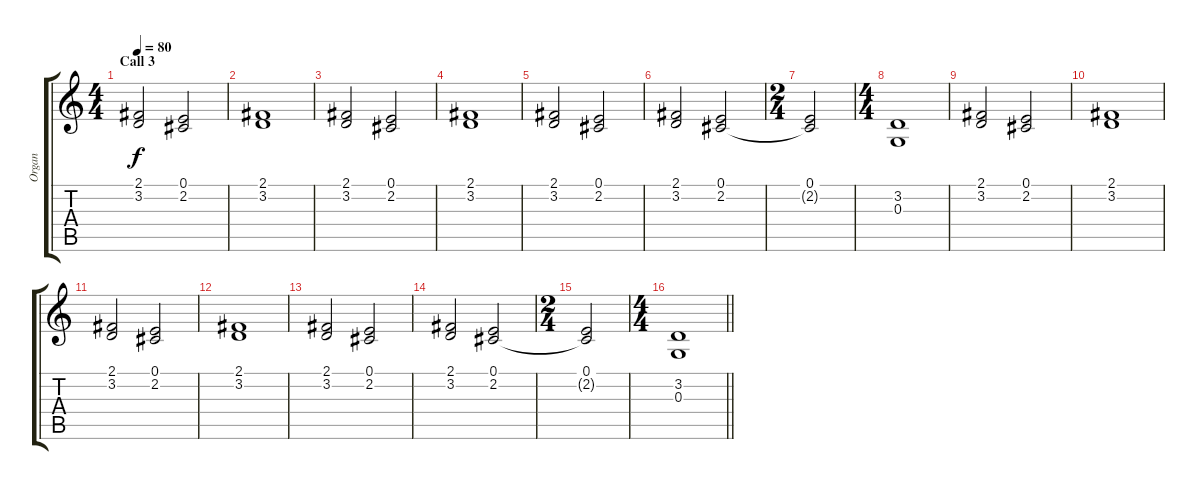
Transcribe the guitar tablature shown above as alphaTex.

\track ("Organ" "Organ") {instrument percussiveorgan}
\staff {score tabs}
\tuning (E4 B3 G3 D3 A2 E2) {hide}
\ts (4 4)
\section ("" "Call 3")
\tempo 80
\clef g2
\ks c
(2.1 3.2).2{dy f} (0.1 2.2).2 |
(2.1 3.2).1 |
(2.1 3.2).2 (0.1 2.2).2 |
(2.1 3.2).1 |
(2.1 3.2).2 (0.1 2.2).2 |
(2.1 3.2).2 (0.1 2.2).2 |
\ts (2 4)
(0.1 2.2{t}).2 |
\ts (4 4)
(3.2 0.3).1 |
(2.1 3.2).2 (0.1 2.2).2 |
(2.1 3.2).1 |
(2.1 3.2).2 (0.1 2.2).2 |
(2.1 3.2).1 |
(2.1 3.2).2 (0.1 2.2).2 |
(2.1 3.2).2 (0.1 2.2).2 |
\ts (2 4)
(0.1 2.2{t}).2 |
\ts (4 4)
\barLineRight lightlight
(3.2 0.3).1
